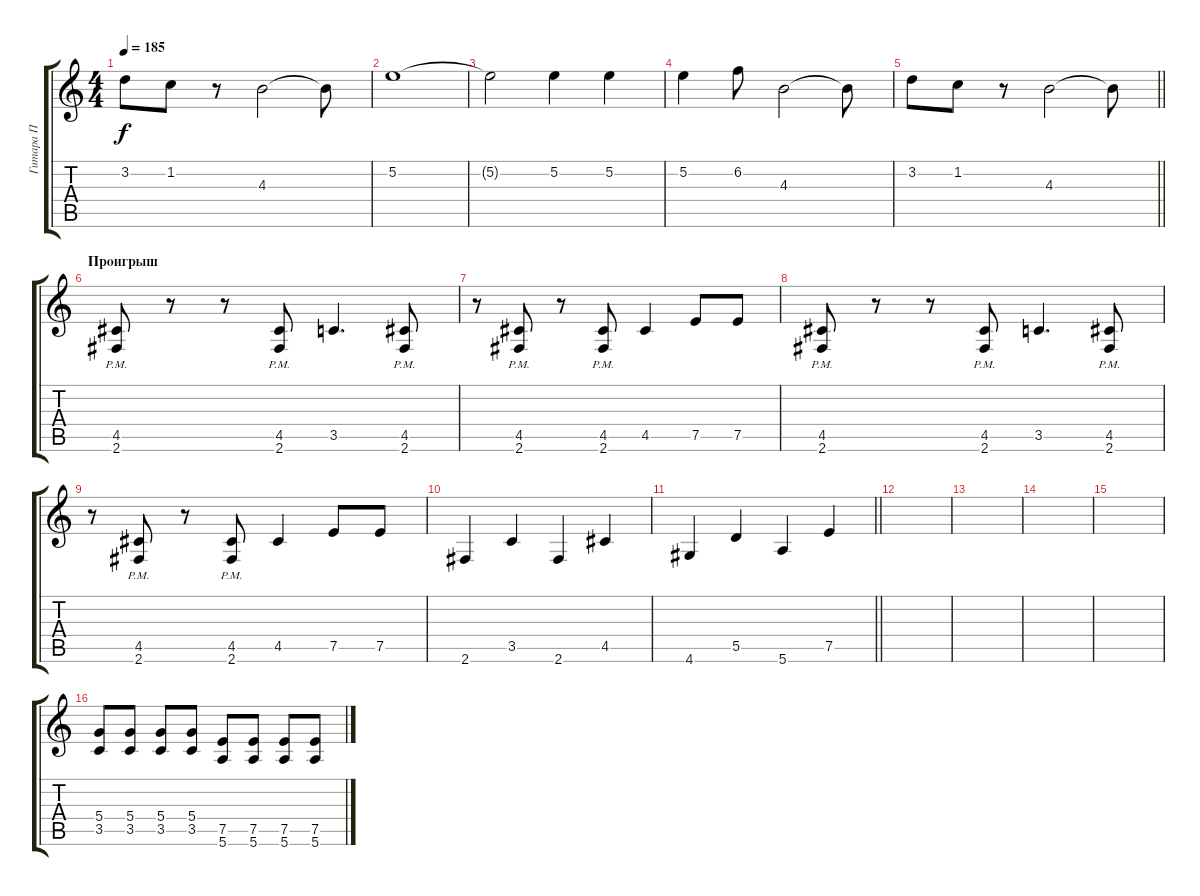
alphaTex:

\track ("Гитара П" "Гитара П") {instrument overdrivenguitar}
\staff {score tabs}
\tuning (E4 B3 G3 D3 A2 E2) {hide}
\ts (4 4)
\tempo 185
\clef g2
\ks c
3.2.8{dy f} 1.2.8 r.8 4.3.2 4.3{t}.8 |
5.2.1 |
5.2{t}.2 5.2.4 5.2.4 |
5.2.4 6.2.8 4.3.2 4.3{t}.8 |
\barLineRight lightlight
3.2.8 1.2.8 r.8 4.3.2 4.3{t}.8 |
\section ("" "Проигрыш")
(4.5{pm} 2.6{pm}).8 r.8 r.8 (4.5{pm} 2.6{pm}).8 3.5.4{d} (4.5{pm} 2.6{pm}).8 |
r.8 (4.5{pm} 2.6{pm}).8 r.8 (4.5{pm} 2.6{pm}).8 4.5.4 7.5.8 7.5.8 |
(4.5{pm} 2.6{pm}).8 r.8 r.8 (4.5{pm} 2.6{pm}).8 3.5.4{d} (4.5{pm} 2.6{pm}).8 |
r.8 (4.5{pm} 2.6{pm}).8 r.8 (4.5{pm} 2.6{pm}).8 4.5.4 7.5.8 7.5.8 |
2.6.4 3.5.4 2.6.4 4.5.4 |
\barLineRight lightlight
4.6.4 5.5.4 5.6.4 7.5.4 |
\section ("" " ")
|
|
|
|
(5.4 3.5).8 (5.4 3.5).8 (5.4 3.5).8 (5.4 3.5).8 (7.5 5.6).8 (7.5 5.6).8 (7.5 5.6).8 (7.5 5.6).8
